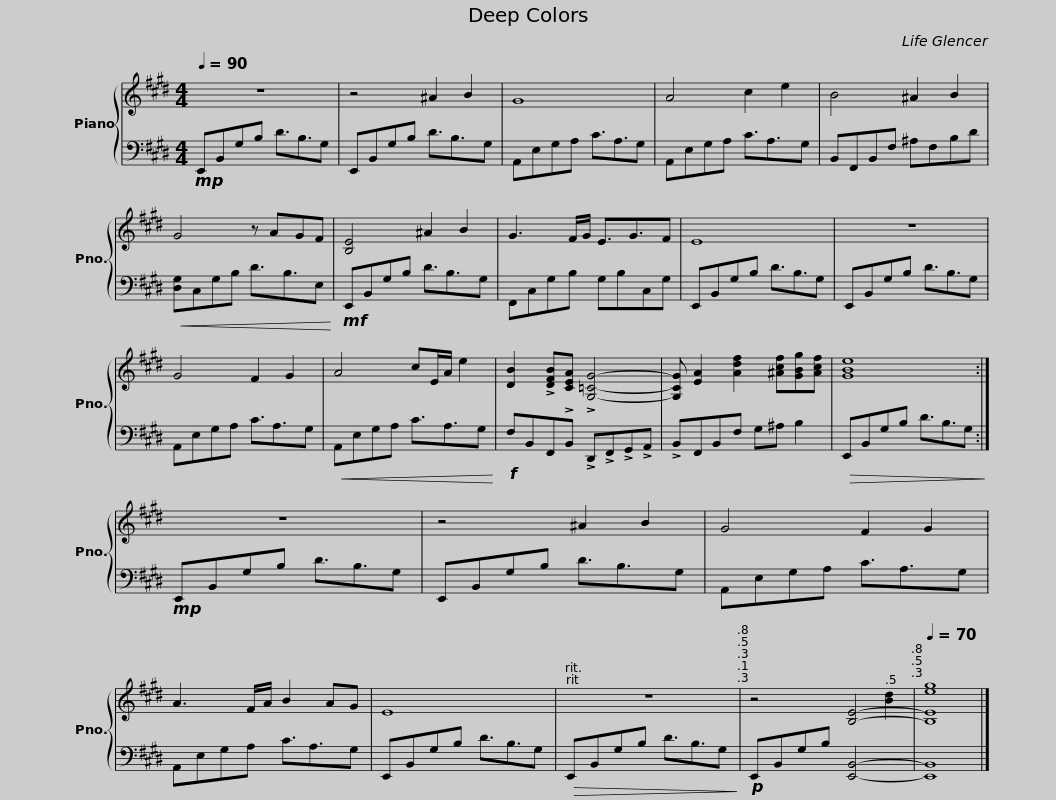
X:1
%%score { ( 1 3 ) | 2 }
L:1/8
Q:1/4=90
M:4/4
I:linebreak $
K:E
V:1 treble
V:3 treble
V:2 bass
V:1
 z8 | z4 ^A2 B2 | G8 | A4 c2 e2 | B4 ^A2 B2 |$ %5
 G4 z AGF | [B,E]4 ^A2 B2 | G3 F/G/ E3/2G3/2F | E8 | z8 |$ %10
 G4 F2 G2 | A4 cE/A/ e2 | [DB]2 !>![DFB]!>![CEA] !>![G,=CG]4- | [G,CG] [EA]2 [Adf]2 [^Acf][GBg][Acf] | [GBe]8 :|$ %15
 z8 | z4 ^A2 B2 | G4 F2 G2 | A3 F/A/ B2 AG | E8 |$ %20
[Q:1/4=90] z8[Q:1/4=88][Q:1/4=87][Q:1/4=86][Q:1/4=85][Q:1/4=83][Q:1/4=81] |[Q:1/4=80] z4[Q:1/4=75] [B,E]4-[Q:1/4=72][Q:1/4=78][Q:1/4=77][Q:1/4=76] |[Q:1/4=70] [B,E]8 |] %23
V:2
!mp! E,,B,,G,B, D3/2B,3/2G, | E,,B,,G,B, D3/2B,3/2G, | A,,E,G,A, C3/2A,3/2G, | A,,E,G,A, C3/2A,3/2G, | B,,F,,B,,F, ^A,F,B,D |$ %5
!<(! [D,G,]C,G,B, D3/2B,3/2E,!<)! |!mf! E,,B,,G,B, D3/2B,3/2G, | F,,C,G,B, G,B,C,G, | E,,B,,G,B, D3/2B,3/2G, | E,,B,,G,B, D3/2B,3/2G, |$ %10
 A,,E,G,A, C3/2A,3/2G, |!<(! A,,E,G,A, C3/2A,3/2G,!<)! |!f! F,B,,F,,B,, !>!D,,!>!F,,!>!G,,!>!A,, | !>!B,,F,,B,,F, G,^A, B,2 |!>(! E,,B,,G,B, D3/2B,3/2G,!>)! :|$ %15
!mp! E,,B,,G,B, D3/2B,3/2G, | E,,B,,G,B, D3/2B,3/2G, | A,,E,G,A, C3/2A,3/2G, | A,,E,G,A, C3/2A,3/2G, | E,,B,,G,B, D3/2B,3/2G, |$ %20
!>(! E,,B,,G,B, D3/2B,3/2G,!>)! |!p! E,,B,,G,B, [E,,B,,]4- | [E,,B,,]8 |] %23
V:3
 x8 | x8 | x8 | x8 | x8 |$ %5
 x8 | x8 | x8 | x8 | x8 |$ %10
 x8 | x8 | x8 | x8 | x8 :|$ %15
 x8 | x8 | x8 | x8 | x8 |$ %20
 x8 | x6 [Bd]2 | [eg]8 |] %23
